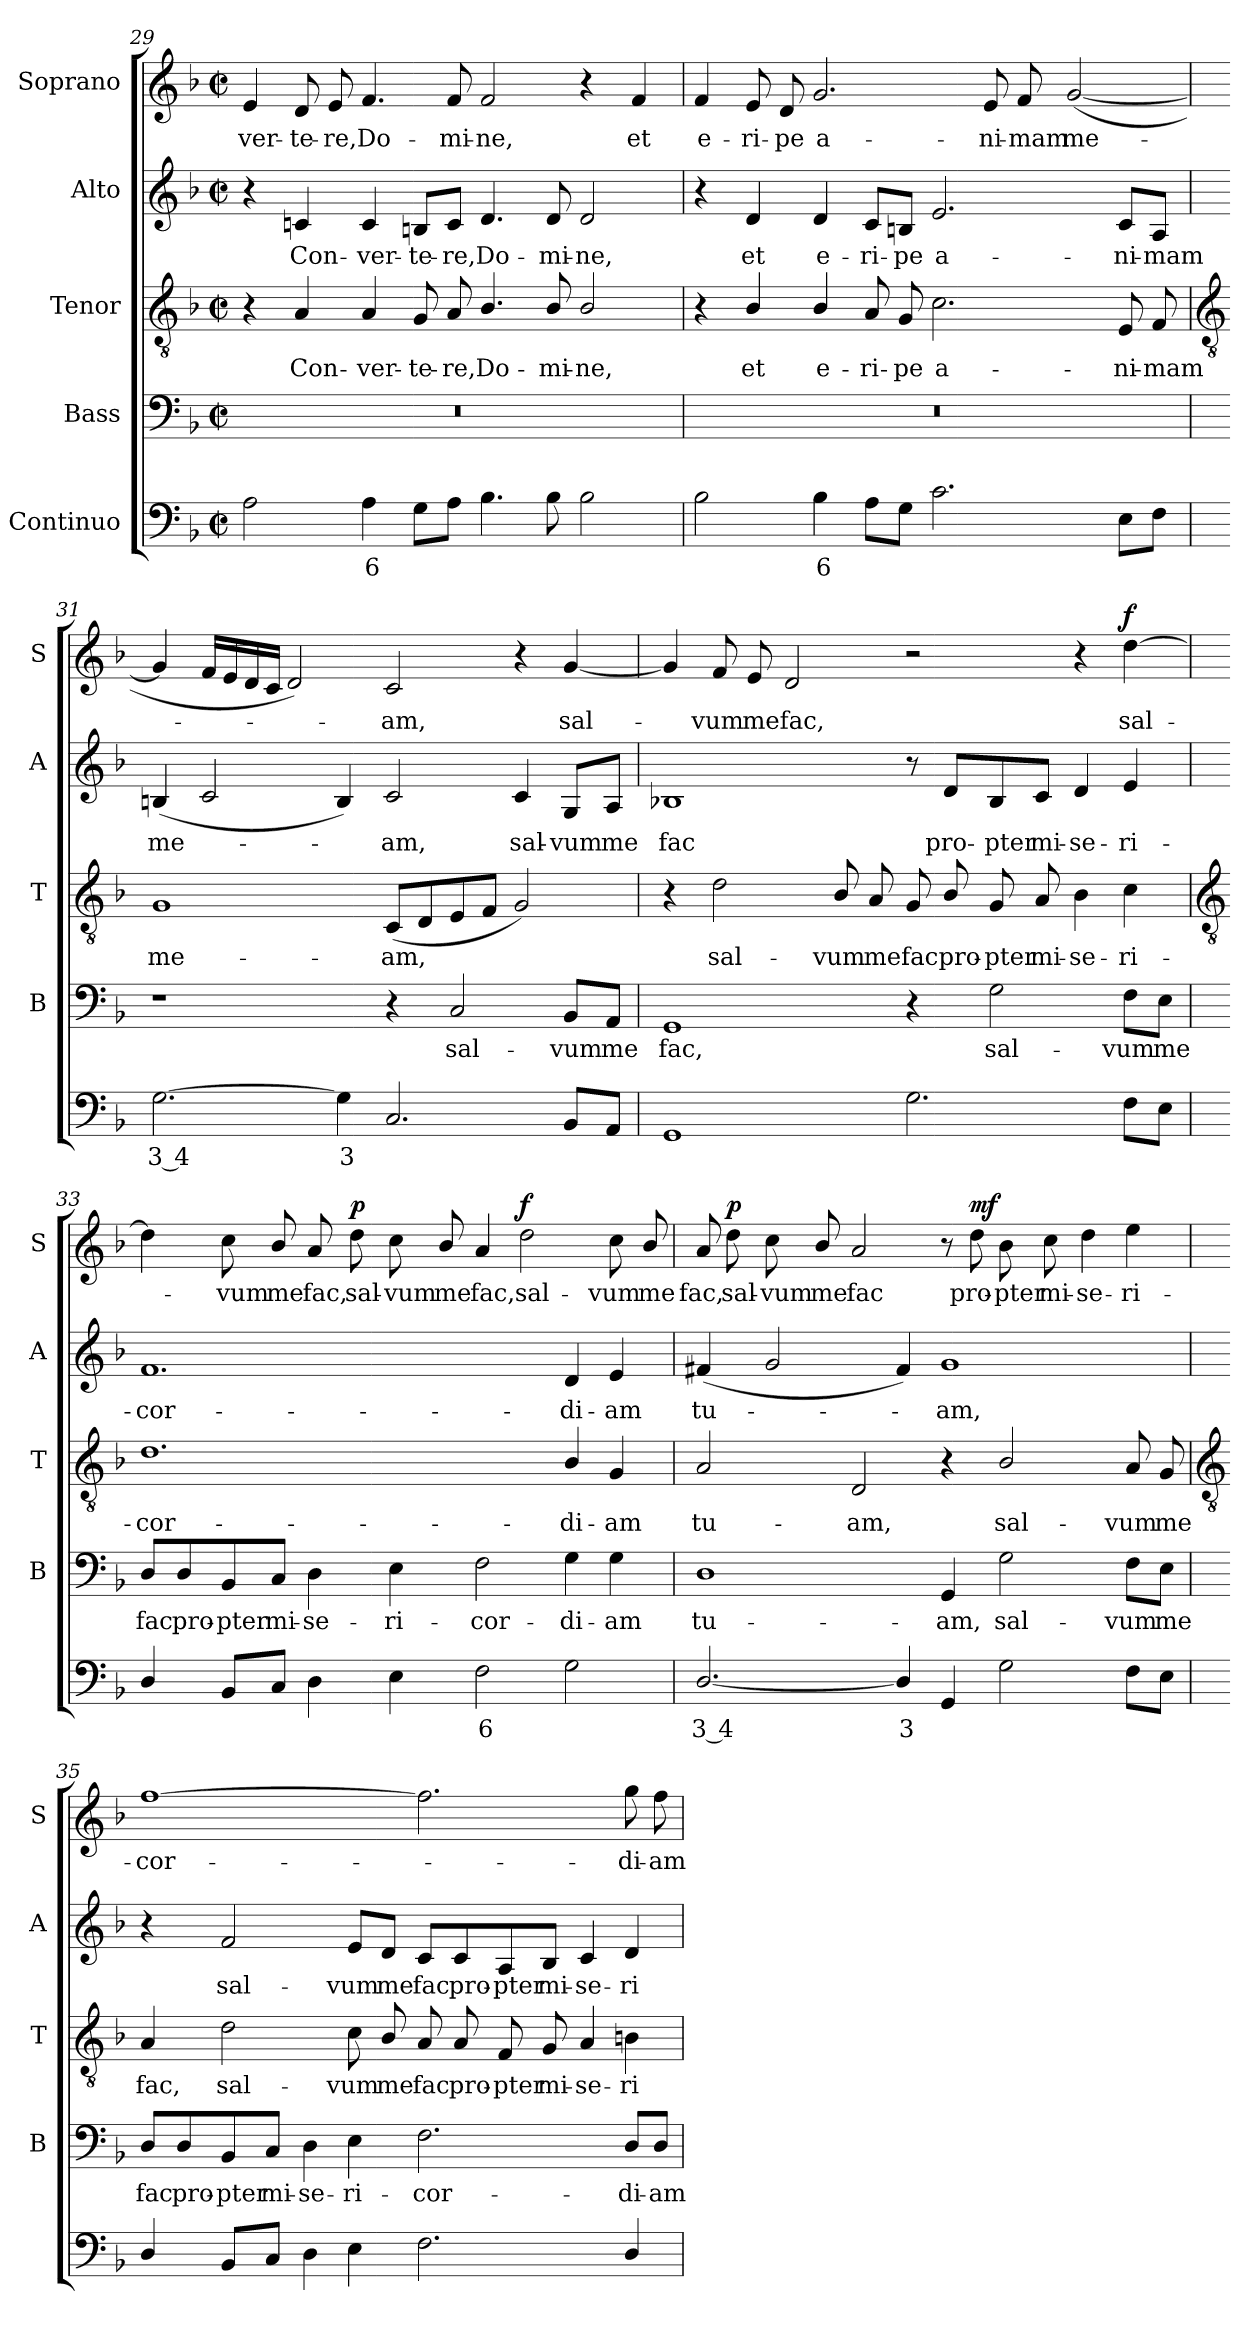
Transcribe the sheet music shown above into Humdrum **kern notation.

**kern	**text	**kern	**text	**kern	**text	**kern	**text	**kern	**text	**dynam
*part5	*part5	*part4	*part4	*part3	*part3	*part2	*part2	*part1	*part1	*part1
*staff5	*staff5	*staff4	*staff4	*staff3	*staff3	*staff2	*staff2	*staff1	*staff1	*staff1
*I"Continuo	*	*I"Bass	*	*I"Tenor	*	*I"Alto	*	*I"Soprano	*	*
*	*	*I'B	*	*I'T	*	*I'A	*	*I'S	*	*
*clefF4	*	*clefF4	*	*clefGv2	*	*clefG2	*	*clefG2	*	*
*k[b-]	*	*k[b-]	*	*k[b-]	*	*k[b-]	*	*k[b-]	*	*
*F:	*	*F:	*	*F:	*	*F:	*	*F:	*	*
*M4/2	*	*M4/2	*	*M4/2	*	*M4/2	*	*M4/2	*	*
*met(c|)	*	*met(c|)	*	*met(c|)	*	*met(c|)	*	*met(c|)	*	*
=29	=29	=29	=29	=29	=29	=29	=29	=29	=29	=29
!	!	!	!	!	!	!	!	!	!LO:LY:b	!
2A	.	0r	.	4r	.	4r	.	4e	-ver-	.
!	!	!	!	!	!LO:LY:b	!	!LO:LY:b	!	!LO:LY:b	!
.	.	.	.	4A	Con-	4cn	Con-	8d	-te-	.
!	!	!	!	!	!	!	!	!	!LO:LY:b	!
.	.	.	.	.	.	.	.	8e	-re,	.
!	!LO:LY:b	!	!	!	!LO:LY:b	!	!LO:LY:b	!	!LO:LY:b	!
4A	6	.	.	4A	-ver-	4c	-ver-	4.f	Do-	.
!	!	!	!	!	!LO:LY:b	!	!LO:LY:b	!	!	!
8GL	.	.	.	8G	-te-	8Bn/L	-te-	.	.	.
!	!	!	!	!	!LO:LY:b	!	!LO:LY:b	!	!LO:LY:b	!
8AJ	.	.	.	8A	-re,	8c/J	-re,	8f	-mi-	.
!	!	!	!	!	!LO:LY:b	!	!LO:LY:b	!	!LO:LY:b	!
4.B-	.	.	.	4.B-/	Do-	4.d	Do-	2f	-ne,	.
!	!	!	!	!	!LO:LY:b	!	!LO:LY:b	!	!	!
8B-	.	.	.	8B-/	-mi-	8d	-mi-	.	.	.
!	!	!	!	!	!LO:LY:b	!	!LO:LY:b	!	!	!
2B-	.	.	.	2B-/	-ne,	2d	-ne,	4r	.	.
!	!	!	!	!	!	!	!	!	!LO:LY:b	!
.	.	.	.	.	.	.	.	4f	et	.
=30	=30	=30	=30	=30	=30	=30	=30	=30	=30	=30
!	!	!	!	!	!	!	!	!	!LO:LY:b	!
2B-	.	0r	.	4r	.	4r	.	4f	e-	.
!	!	!	!	!	!LO:LY:b	!	!LO:LY:b	!	!LO:LY:b	!
.	.	.	.	4B-/	et	4d	et	8e	-ri-	.
!	!	!	!	!	!	!	!	!	!LO:LY:b	!
.	.	.	.	.	.	.	.	8d	-pe	.
!	!LO:LY:b	!	!	!	!LO:LY:b	!	!LO:LY:b	!	!LO:LY:b	!
4B-	6	.	.	4B-/	e-	4d	e-	2.g	a-	.
!	!	!	!	!	!LO:LY:b	!	!LO:LY:b	!	!	!
8AL	.	.	.	8A	-ri-	8c/L	-ri-	.	.	.
!	!	!	!	!	!LO:LY:b	!	!LO:LY:b	!	!	!
8GJ	.	.	.	8G	-pe	8Bn/J	-pe	.	.	.
!	!	!	!	!	!LO:LY:b	!	!LO:LY:b	!	!	!
2.c	.	.	.	2.c	a-	2.e	a-	.	.	.
!	!	!	!	!	!	!	!	!	!LO:LY:b	!
.	.	.	.	.	.	.	.	8e	-ni-	.
!	!	!	!	!	!	!	!	!	!LO:LY:b	!
.	.	.	.	.	.	.	.	8f	-mam	.
!	!	!	!	!	!	!	!	!	!LO:LY:b	!
.	.	.	.	.	.	.	.	(<[2g	me-	.
!	!	!	!	!	!LO:LY:b	!	!LO:LY:b	!	!	!
8EL	.	.	.	8E	-ni-	8c/L	-ni-	.	.	.
!	!	!	!	!	!LO:LY:b	!	!LO:LY:b	!	!	!
8FJ	.	.	.	8F	-mam	8A/J	-mam	.	.	.
!!LO:LB:g=z
=31	=31	=31	=31	=31	=31	=31	=31	=31	=31	=31
*	*	*	*	*clefGv2	*	*	*	*	*	*
!	!LO:LY:b	!	!	!	!LO:LY:b	!	!LO:LY:b	!	!	!
[2.G	3 4	1r	.	1G	me-	(<4Bn	me-	4g]	.	.
.	.	.	.	.	.	2c	.	16fLL	.	.
.	.	.	.	.	.	.	.	16e	.	.
.	.	.	.	.	.	.	.	16d	.	.
.	.	.	.	.	.	.	.	16cJJ	.	.
.	.	.	.	.	.	.	.	2d)	.	.
!	!LO:LY:b	!	!	!	!	!	!	!	!	!
4G]	3	.	.	.	.	4B)	.	.	.	.
!	!	!	!	!	!LO:LY:b	!	!LO:LY:b	!	!LO:LY:b	!
2.C	.	4r	.	(<8CL	-am,	2c	am,	2c	am,	.
.	.	.	.	8D	.	.	.	.	.	.
!	!	!	!LO:LY:b	!	!	!	!	!	!	!
.	.	2C	sal-	8E	.	.	.	.	.	.
.	.	.	.	8FJ	.	.	.	.	.	.
!	!	!	!	!	!	!	!LO:LY:b	!	!	!
.	.	.	.	2G)	.	4c	sal-	4r	.	.
!	!	!	!LO:LY:b	!	!	!	!LO:LY:b	!	!LO:LY:b	!
8BB-L	.	8BB-/L	-vum	.	.	8G/L	-vum	[4g	sal-	.
!	!	!	!LO:LY:b	!	!	!	!LO:LY:b	!	!	!
8AAJ	.	8AA/J	me	.	.	8A/J	me	.	.	.
=32	=32	=32	=32	=32	=32	=32	=32	=32	=32	=32
!	!	!	!LO:LY:b	!	!	!	!LO:LY:b	!	!	!
1GG	.	1GG	fac,	4r	.	1B-X	fac	4g]	.	.
!	!	!	!	!	!LO:LY:b	!	!	!	!LO:LY:b	!
.	.	.	.	2d	sal-	.	.	8f	vum	.
!	!	!	!	!	!	!	!	!	!LO:LY:b	!
.	.	.	.	.	.	.	.	8e	me	.
!	!	!	!	!	!	!	!	!	!LO:LY:b	!
.	.	.	.	.	.	.	.	2d	fac,	.
!	!	!	!	!	!LO:LY:b	!	!	!	!	!
.	.	.	.	8B-/	-vum	.	.	.	.	.
!	!	!	!	!	!LO:LY:b	!	!	!	!	!
.	.	.	.	8A	me	.	.	.	.	.
!	!	!	!	!	!LO:LY:b	!	!	!	!	!
2.G	.	4r	.	8G	fac	8r	.	2r	.	.
!	!	!	!	!	!LO:LY:b	!	!LO:LY:b	!	!	!
.	.	.	.	8B-/	pro-	8d/L	pro-	.	.	.
!	!	!	!LO:LY:b	!	!LO:LY:b	!	!LO:LY:b	!	!	!
.	.	2G	sal-	8G	-pter	8B-/	-pter	.	.	.
!	!	!	!	!	!LO:LY:b	!	!LO:LY:b	!	!	!
.	.	.	.	8A	mi-	8c/J	mi-	.	.	.
!	!	!	!	!	!LO:LY:b	!	!LO:LY:b	!	!	!
.	.	.	.	4B-	-se-	4d	-se-	4r	.	.
!	!	!	!LO:LY:b	!	!LO:LY:b	!	!LO:LY:b	!	!LO:LY:b	!LO:DY:b
8FL	.	8F\L	-vum	4c	-ri-	4e	-ri-	[4dd	sal-	f
!	!	!	!LO:LY:b	!	!	!	!	!	!	!
8EJ	.	8E\J	me	.	.	.	.	.	.	.
!!LO:LB:g=z
=33	=33	=33	=33	=33	=33	=33	=33	=33	=33	=33
*	*	*	*	*clefGv2	*	*	*	*	*	*
!	!	!	!LO:LY:b	!	!LO:LY:b	!	!LO:LY:b	!	!	!
4D/	.	8D/L	fac	1.d	-cor-	1.f	-cor-	4dd]	.	.
!	!	!	!LO:LY:b	!	!	!	!	!	!	!
.	.	8D/	pro-	.	.	.	.	.	.	.
!	!	!	!LO:LY:b	!	!	!	!	!	!LO:LY:b	!
8BB-L	.	8BB-/	-pter	.	.	.	.	8cc	vum	.
!	!	!	!LO:LY:b	!	!	!	!	!	!LO:LY:b	!
8CJ	.	8C/J	mi-	.	.	.	.	8b-/	me	.
!	!	!	!LO:LY:b	!	!	!	!	!	!LO:LY:b	!
4D	.	4D	-se-	.	.	.	.	8a	fac,	.
!	!	!	!	!	!	!	!	!	!LO:LY:b	!LO:DY:b
.	.	.	.	.	.	.	.	8dd	sal-	p
!	!	!	!LO:LY:b	!	!	!	!	!	!LO:LY:b	!
4E	.	4E	-ri-	.	.	.	.	8cc	-vum	.
!	!	!	!	!	!	!	!	!	!LO:LY:b	!
.	.	.	.	.	.	.	.	8b-/	me	.
!	!LO:LY:b	!	!LO:LY:b	!	!	!	!	!	!LO:LY:b	!
2F	6	2F	-cor-	.	.	.	.	4a	fac,	.
!	!	!	!	!	!	!	!	!	!LO:LY:b	!LO:DY:b
.	.	.	.	.	.	.	.	2dd	sal-	f
!	!	!	!LO:LY:b	!	!LO:LY:b	!	!LO:LY:b	!	!	!
2G	.	4G	-di-	4B-/	-di-	4d	-di-	.	.	.
!	!	!	!LO:LY:b	!	!LO:LY:b	!	!LO:LY:b	!	!LO:LY:b	!
.	.	4G	-am	4G	-am	4e	-am	8cc	-vum	.
!	!	!	!	!	!	!	!	!	!LO:LY:b	!
.	.	.	.	.	.	.	.	8b-/	me	.
=34	=34	=34	=34	=34	=34	=34	=34	=34	=34	=34
!	!LO:LY:b	!	!LO:LY:b	!	!LO:LY:b	!	!LO:LY:b	!	!LO:LY:b	!
[2.D/	3 4	1D	tu-	2A	tu-	(<4f#X	tu-	8a	fac,	.
!	!	!	!	!	!	!	!	!	!LO:LY:b	!LO:DY:b
.	.	.	.	.	.	.	.	8dd	sal-	p
!	!	!	!	!	!	!	!	!	!LO:LY:b	!
.	.	.	.	.	.	2g	.	8cc	-vum	.
!	!	!	!	!	!	!	!	!	!LO:LY:b	!
.	.	.	.	.	.	.	.	8b-/	me	.
!	!	!	!	!	!LO:LY:b	!	!	!	!LO:LY:b	!
.	.	.	.	2D	-am,	.	.	2a	fac	.
!	!LO:LY:b	!	!	!	!	!	!	!	!	!
4D/]	3	.	.	.	.	4f#)	.	.	.	.
!	!	!	!LO:LY:b	!	!	!	!LO:LY:b	!	!	!
4GG	.	4GG	-am,	4r	.	1g	am,	8r	.	.
!	!	!	!	!	!	!	!	!	!LO:LY:b	!LO:DY:b
.	.	.	.	.	.	.	.	8dd	pro-	mf
!	!	!	!LO:LY:b	!	!LO:LY:b	!	!	!	!LO:LY:b	!
2G	.	2G	sal-	2B-/	sal-	.	.	8b-	-pter	.
!	!	!	!	!	!	!	!	!	!LO:LY:b	!
.	.	.	.	.	.	.	.	8cc	mi-	.
!	!	!	!	!	!	!	!	!	!LO:LY:b	!
.	.	.	.	.	.	.	.	4dd	-se-	.
!	!	!	!LO:LY:b	!	!LO:LY:b	!	!	!	!LO:LY:b	!
8FL	.	8F\L	-vum	8A	-vum	.	.	4ee	-ri-	.
!	!	!	!LO:LY:b	!	!LO:LY:b	!	!	!	!	!
8EJ	.	8E\J	me	8G	me	.	.	.	.	.
!!LO:LB:g=z
=35	=35	=35	=35	=35	=35	=35	=35	=35	=35	=35
*	*	*	*	*clefGv2	*	*	*	*	*	*
!	!	!	!LO:LY:b	!	!LO:LY:b	!	!	!	!LO:LY:b	!
4D/	.	8D/L	fac	4A	fac,	4r	.	[1ff	-cor-	.
!	!	!	!LO:LY:b	!	!	!	!	!	!	!
.	.	8D/	pro-	.	.	.	.	.	.	.
!	!	!	!LO:LY:b	!	!LO:LY:b	!	!LO:LY:b	!	!	!
8BB-L	.	8BB-/	-pter	2d	sal-	2f	sal-	.	.	.
!	!	!	!LO:LY:b	!	!	!	!	!	!	!
8CJ	.	8C/J	mi-	.	.	.	.	.	.	.
!	!	!	!LO:LY:b	!	!	!	!	!	!	!
4D	.	4D	-se-	.	.	.	.	.	.	.
!	!	!	!LO:LY:b	!	!LO:LY:b	!	!LO:LY:b	!	!	!
4E	.	4E	-ri-	8c	-vum	8e/L	-vum	.	.	.
!	!	!	!	!	!LO:LY:b	!	!LO:LY:b	!	!	!
.	.	.	.	8B-/	me	8d/J	me	.	.	.
!	!	!	!LO:LY:b	!	!LO:LY:b	!	!LO:LY:b	!	!	!
2.F	.	2.F	-cor-	8A	fac	8c/L	fac	2.ff]	.	.
!	!	!	!	!	!LO:LY:b	!	!LO:LY:b	!	!	!
.	.	.	.	8A	pro-	8c/	pro-	.	.	.
!	!	!	!	!	!LO:LY:b	!	!LO:LY:b	!	!	!
.	.	.	.	8F	-pter	8A/	-pter	.	.	.
!	!	!	!	!	!LO:LY:b	!	!LO:LY:b	!	!	!
.	.	.	.	8G	mi-	8B-/J	mi-	.	.	.
!	!	!	!	!	!LO:LY:b	!	!LO:LY:b	!	!	!
.	.	.	.	4A	-se-	4c	-se-	.	.	.
!	!	!	!LO:LY:b	!	!LO:LY:b	!	!LO:LY:b	!	!LO:LY:b	!
4D/	.	8D/L	-di-	4Bn	-ri-	4d	-ri-	8gg	di-	.
!	!	!	!LO:LY:b	!	!	!	!	!	!LO:LY:b	!
.	.	8D/J	-am	.	.	.	.	8ff	-am	.
=	=	=	=	=	=	=	=	=	=	=
*-	*-	*-	*-	*-	*-	*-	*-	*-	*-	*-
